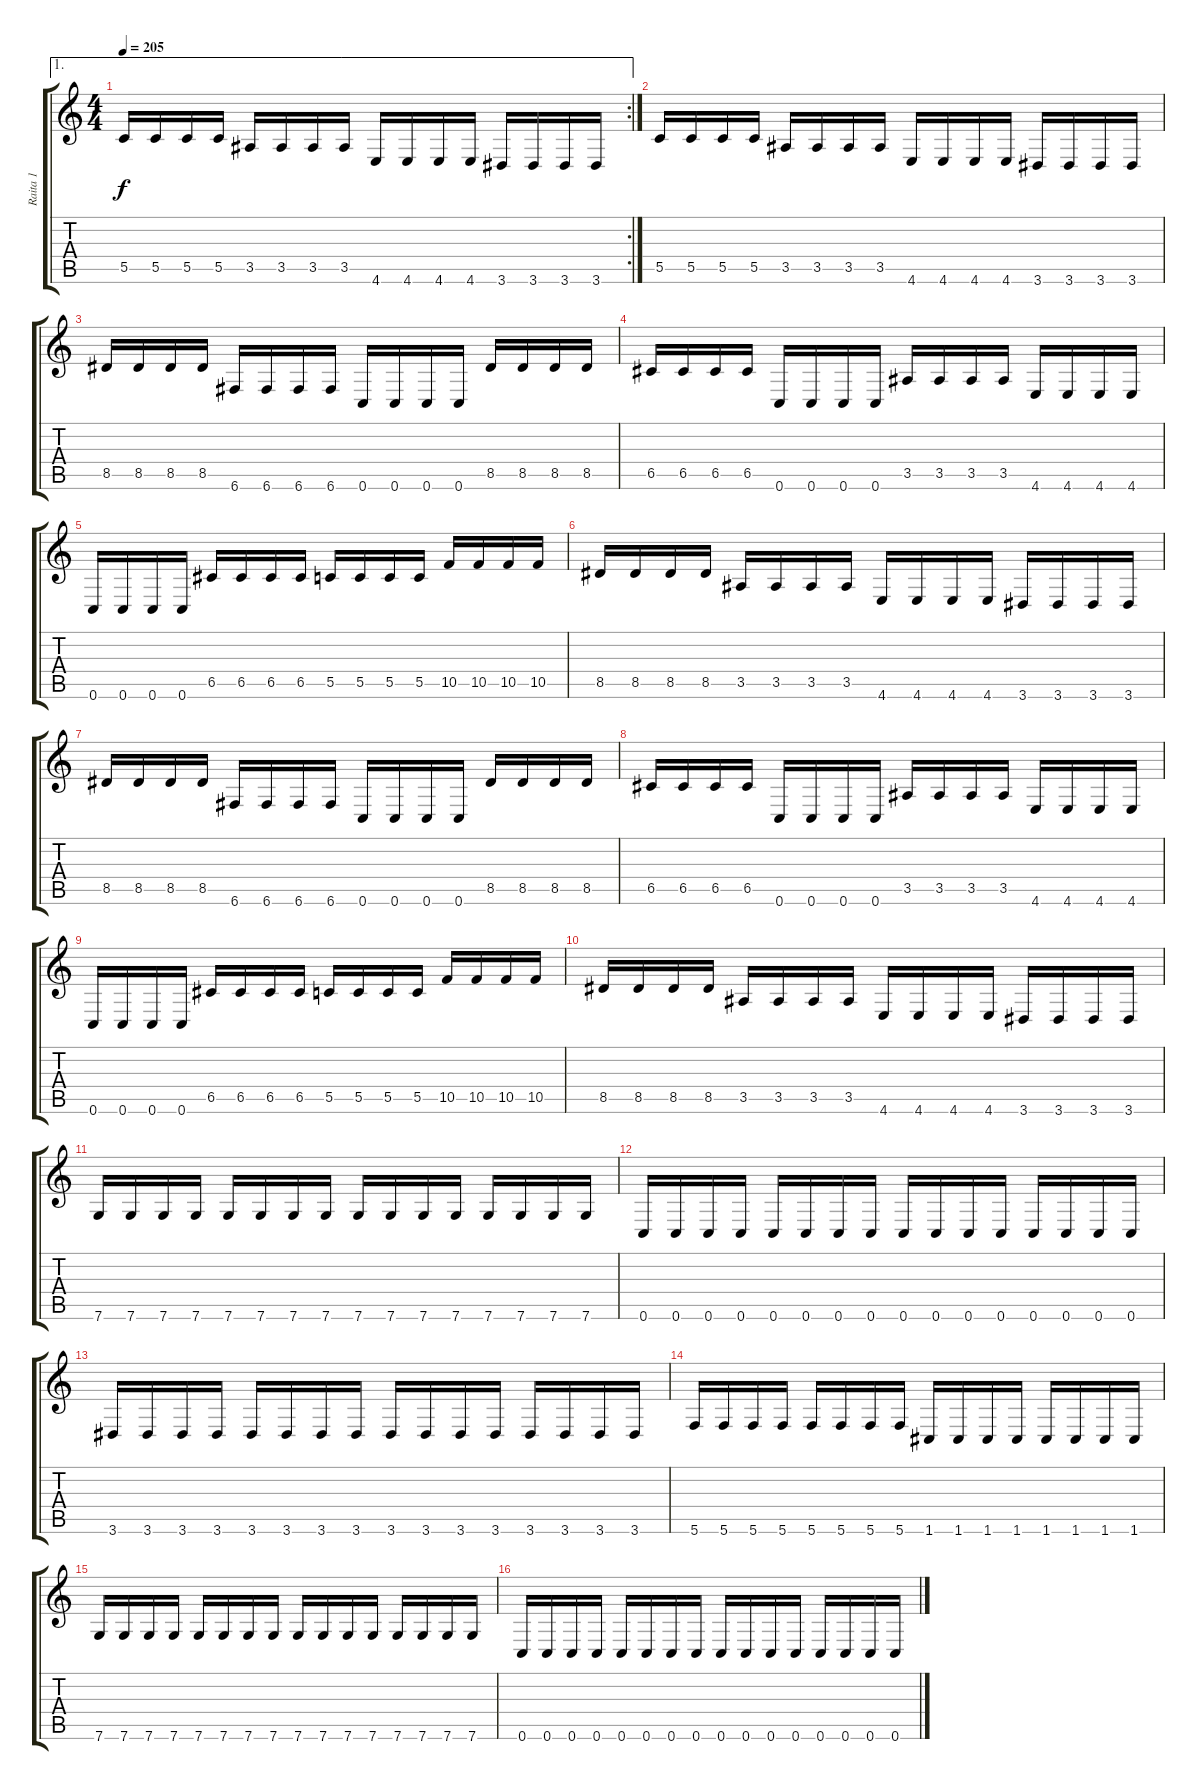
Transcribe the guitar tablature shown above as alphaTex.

\track ("Raita 1" "Raita 1") {instrument distortionguitar}
\staff {score tabs}
\tuning (D4 A3 F3 C3 G2 C2) {hide}
\ae 1
\rc 2
\ts (4 4)
\tempo 205
\clef g2
\ks c
5.5.16{dy f} 5.5.16 5.5.16 5.5.16 3.5.16 3.5.16 3.5.16 3.5.16 4.6.16 4.6.16 4.6.16 4.6.16 3.6.16 3.6.16 3.6.16 3.6.16 |
5.5.16 5.5.16 5.5.16 5.5.16 3.5.16 3.5.16 3.5.16 3.5.16 4.6.16 4.6.16 4.6.16 4.6.16 3.6.16 3.6.16 3.6.16 3.6.16 |
8.5.16 8.5.16 8.5.16 8.5.16 6.6.16 6.6.16 6.6.16 6.6.16 0.6.16 0.6.16 0.6.16 0.6.16 8.5.16 8.5.16 8.5.16 8.5.16 |
6.5.16 6.5.16 6.5.16 6.5.16 0.6.16 0.6.16 0.6.16 0.6.16 3.5.16 3.5.16 3.5.16 3.5.16 4.6.16 4.6.16 4.6.16 4.6.16 |
0.6.16 0.6.16 0.6.16 0.6.16 6.5.16 6.5.16 6.5.16 6.5.16 5.5.16 5.5.16 5.5.16 5.5.16 10.5.16 10.5.16 10.5.16 10.5.16 |
8.5.16 8.5.16 8.5.16 8.5.16 3.5.16 3.5.16 3.5.16 3.5.16 4.6.16 4.6.16 4.6.16 4.6.16 3.6.16 3.6.16 3.6.16 3.6.16 |
8.5.16 8.5.16 8.5.16 8.5.16 6.6.16 6.6.16 6.6.16 6.6.16 0.6.16 0.6.16 0.6.16 0.6.16 8.5.16 8.5.16 8.5.16 8.5.16 |
6.5.16 6.5.16 6.5.16 6.5.16 0.6.16 0.6.16 0.6.16 0.6.16 3.5.16 3.5.16 3.5.16 3.5.16 4.6.16 4.6.16 4.6.16 4.6.16 |
0.6.16 0.6.16 0.6.16 0.6.16 6.5.16 6.5.16 6.5.16 6.5.16 5.5.16 5.5.16 5.5.16 5.5.16 10.5.16 10.5.16 10.5.16 10.5.16 |
8.5.16 8.5.16 8.5.16 8.5.16 3.5.16 3.5.16 3.5.16 3.5.16 4.6.16 4.6.16 4.6.16 4.6.16 3.6.16 3.6.16 3.6.16 3.6.16 |
7.6.16 7.6.16 7.6.16 7.6.16 7.6.16 7.6.16 7.6.16 7.6.16 7.6.16 7.6.16 7.6.16 7.6.16 7.6.16 7.6.16 7.6.16 7.6.16 |
0.6.16 0.6.16 0.6.16 0.6.16 0.6.16 0.6.16 0.6.16 0.6.16 0.6.16 0.6.16 0.6.16 0.6.16 0.6.16 0.6.16 0.6.16 0.6.16 |
3.6.16 3.6.16 3.6.16 3.6.16 3.6.16 3.6.16 3.6.16 3.6.16 3.6.16 3.6.16 3.6.16 3.6.16 3.6.16 3.6.16 3.6.16 3.6.16 |
5.6.16 5.6.16 5.6.16 5.6.16 5.6.16 5.6.16 5.6.16 5.6.16 1.6.16 1.6.16 1.6.16 1.6.16 1.6.16 1.6.16 1.6.16 1.6.16 |
7.6.16 7.6.16 7.6.16 7.6.16 7.6.16 7.6.16 7.6.16 7.6.16 7.6.16 7.6.16 7.6.16 7.6.16 7.6.16 7.6.16 7.6.16 7.6.16 |
0.6.16 0.6.16 0.6.16 0.6.16 0.6.16 0.6.16 0.6.16 0.6.16 0.6.16 0.6.16 0.6.16 0.6.16 0.6.16 0.6.16 0.6.16 0.6.16
